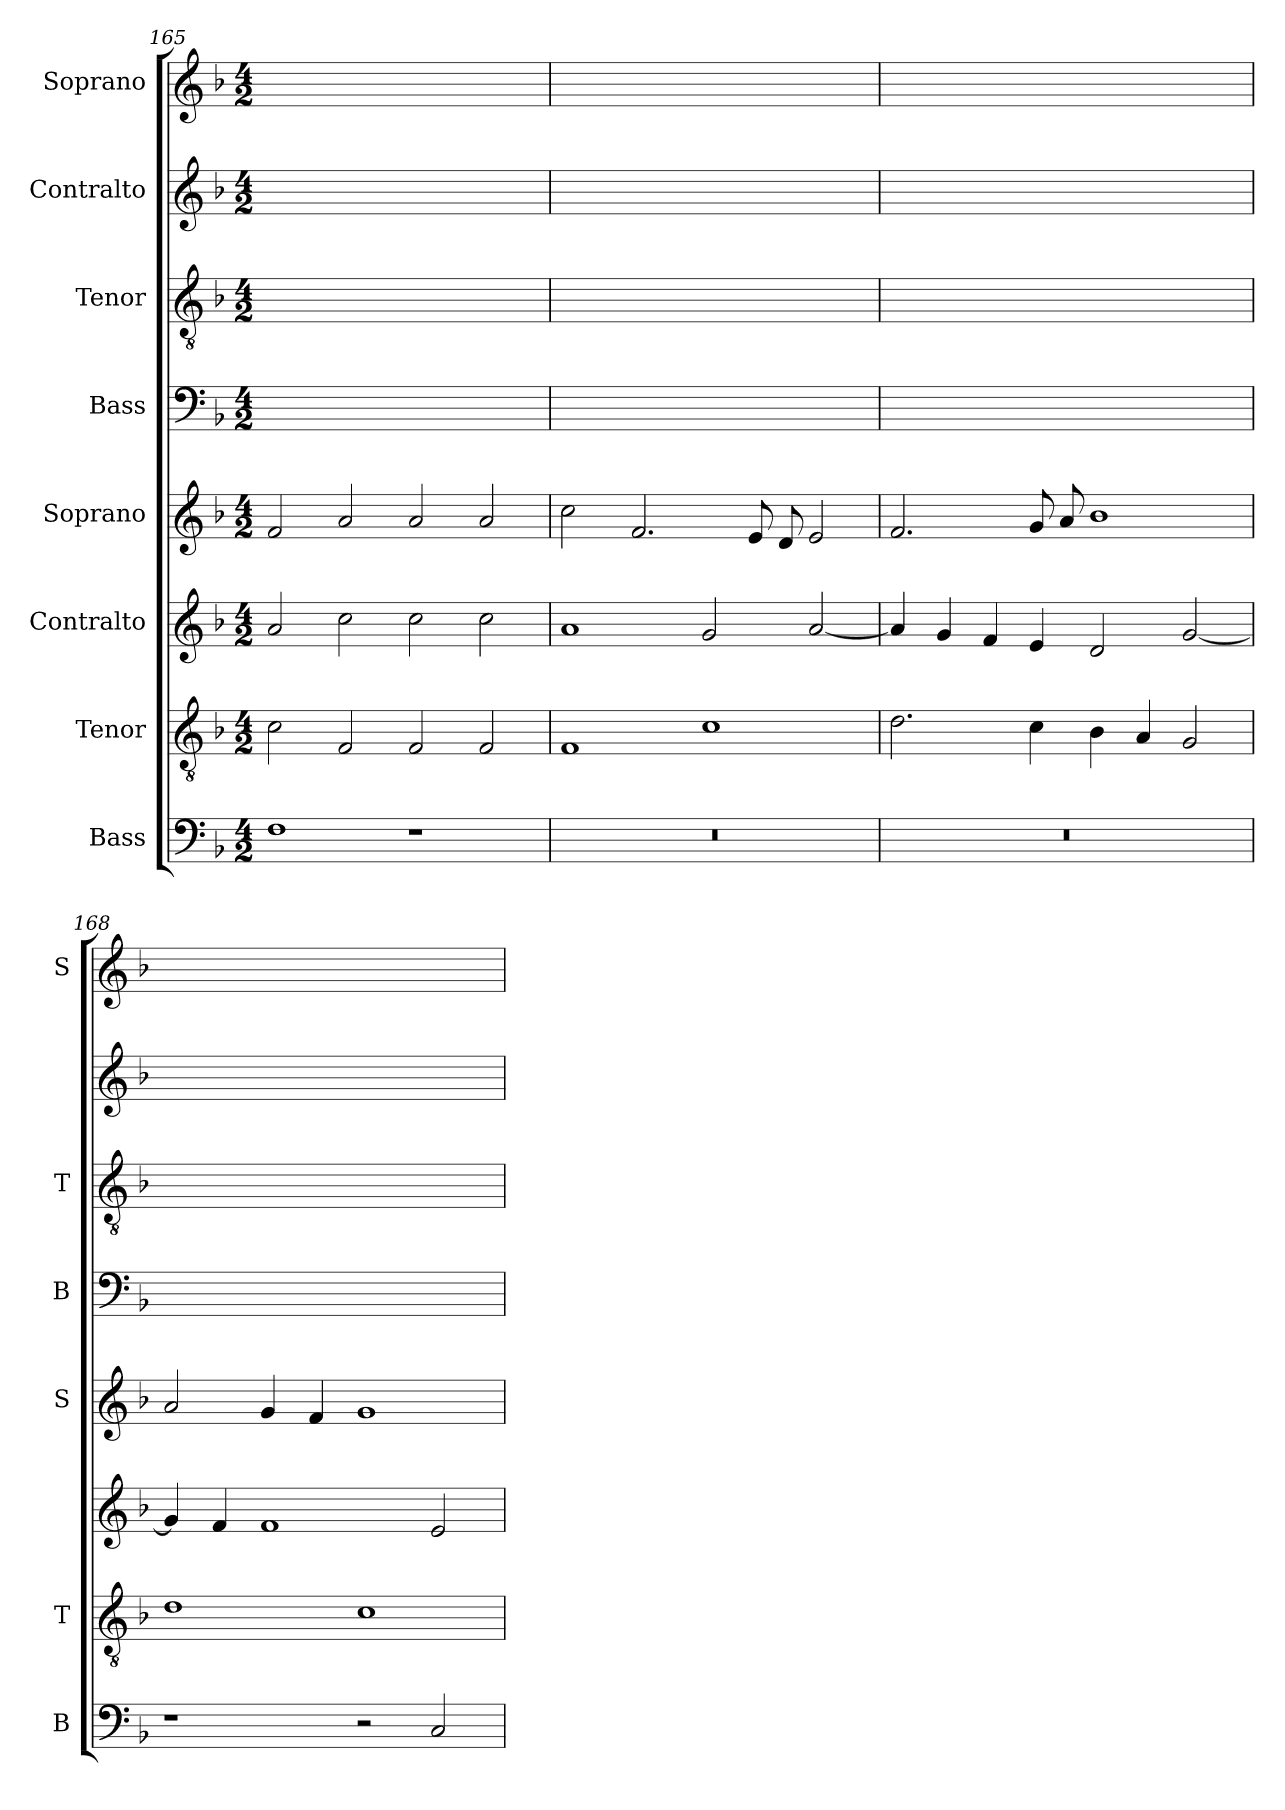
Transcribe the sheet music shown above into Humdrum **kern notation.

**kern	**kern	**kern	**kern	**kern	**kern	**kern	**kern
*part8	*part7	*part6	*part5	*part4	*part3	*part2	*part1
*staff8	*staff7	*staff6	*staff5	*staff4	*staff3	*staff2	*staff1
*I"Bass	*I"Tenor	*I"Contralto	*I"Soprano	*I"Bass	*I"Tenor	*I"Contralto	*I"Soprano
*I'B	*I'T	*	*I'S	*I'B	*I'T	*	*I'S
*clefF4	*clefGv2	*clefG2	*clefG2	*clefF4	*clefGv2	*clefG2	*clefG2
*k[b-]	*k[b-]	*k[b-]	*k[b-]	*k[b-]	*k[b-]	*k[b-]	*k[b-]
*F:ion	*F:ion	*F:ion	*F:ion	*F:ion	*F:ion	*F:ion	*F:ion
*M4/2	*M4/2	*M4/2	*M4/2	*M4/2	*M4/2	*M4/2	*M4/2
=165	=165	=165	=165	=165	=165	=165	=165
1F	2c	2a	2f	0ryy	0ryy	0ryy	0ryy
.	2F	2cc	2a	.	.	.	.
1r	2F	2cc	2a	.	.	.	.
.	2F	2cc	2a	.	.	.	.
=166	=166	=166	=166	=166	=166	=166	=166
0r	1F	1a	2cc	0ryy	0ryy	0ryy	0ryy
.	.	.	2.f	.	.	.	.
.	1c	2g	.	.	.	.	.
.	.	.	8e	.	.	.	.
.	.	.	8d	.	.	.	.
.	.	[2a	2e	.	.	.	.
=167	=167	=167	=167	=167	=167	=167	=167
0r	2.d	4a]	2.f	0ryy	0ryy	0ryy	0ryy
.	.	4g	.	.	.	.	.
.	.	4f	.	.	.	.	.
.	4c	4e	8g	.	.	.	.
.	.	.	8a	.	.	.	.
.	4B-	2d	1b-	.	.	.	.
.	4A	.	.	.	.	.	.
.	2G	[2g	.	.	.	.	.
=168	=168	=168	=168	=168	=168	=168	=168
1r	1d	4g]	2a	0ryy	0ryy	0ryy	0ryy
.	.	4f	.	.	.	.	.
.	.	1f	4g	.	.	.	.
.	.	.	4f	.	.	.	.
2r	1c	.	1g	.	.	.	.
2C	.	2e	.	.	.	.	.
=	=	=	=	=	=	=	=
*-	*-	*-	*-	*-	*-	*-	*-
